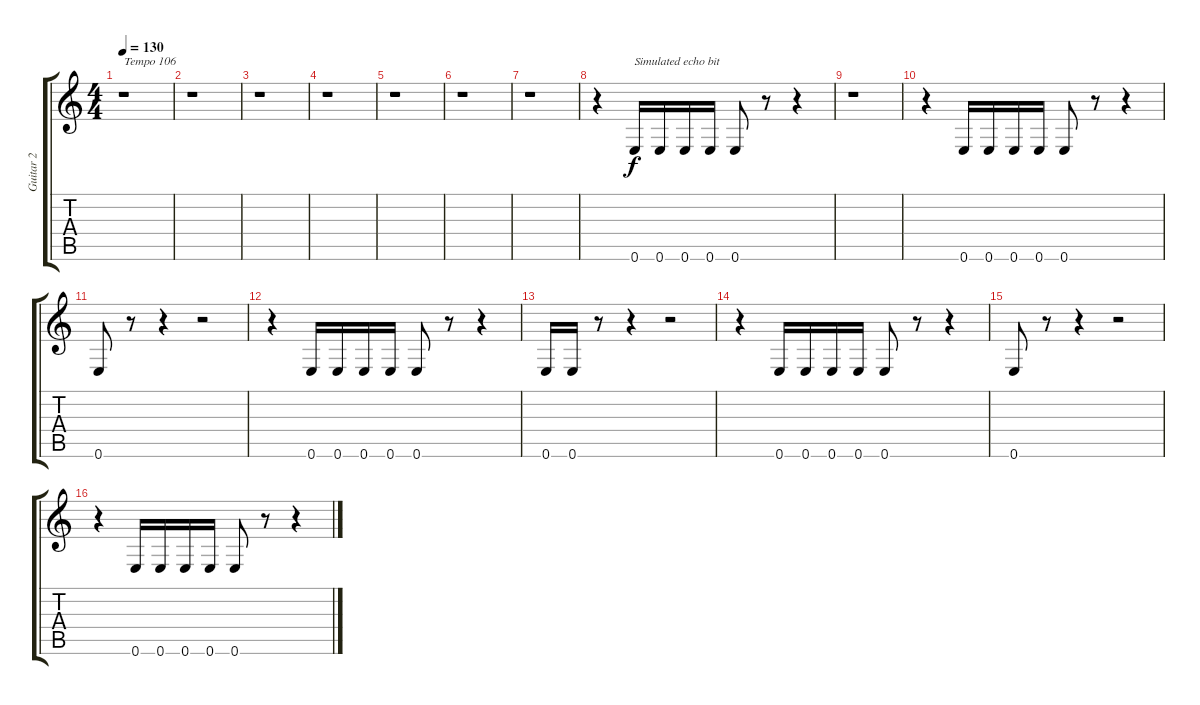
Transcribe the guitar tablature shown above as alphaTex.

\track ("Guitar 2" "Guitar 2") {instrument overdrivenguitar}
\staff {score tabs}
\tuning (E4 B3 G3 D3 A2 E2) {hide}
\ts (4 4)
\tempo 130
\clef g2
\ks c
r.1{txt "Tempo 106" dy f instrument overdrivenguitar} |
r.1 |
r.1 |
r.1 |
r.1 |
r.1 |
r.1 |
r.4 0.6.16{txt "Simulated echo bit"} 0.6.16 0.6.16 0.6.16 0.6.8 r.8 r.4 |
r.1 |
r.4 0.6.16 0.6.16 0.6.16 0.6.16 0.6.8 r.8 r.4 |
0.6.8 r.8 r.4 r.2 |
r.4 0.6.16 0.6.16 0.6.16 0.6.16 0.6.8 r.8 r.4 |
0.6.16 0.6.16 r.8 r.4 r.2 |
r.4 0.6.16 0.6.16 0.6.16 0.6.16 0.6.8 r.8 r.4 |
0.6.8 r.8 r.4 r.2 |
r.4 0.6.16 0.6.16 0.6.16 0.6.16 0.6.8 r.8 r.4
